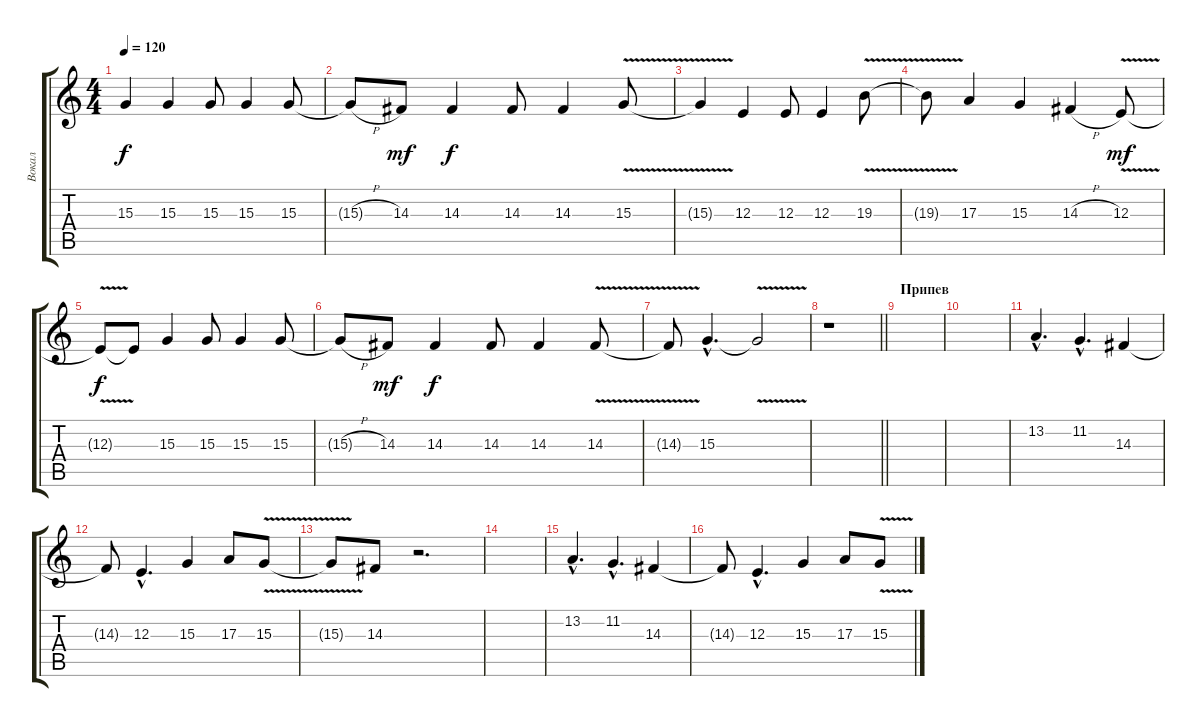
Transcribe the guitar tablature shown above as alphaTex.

\track ("Вокал" "Вокал") {instrument bassoon}
\staff {score tabs}
\tuning (Db4 Ab3 E3 B2 Gb2 B1) {hide}
\ts (4 4)
\tempo 120
\clef g2
\ks c
15.3{t}.4{dy f} 15.3.4 15.3.8 15.3.4 15.3.8 |
15.3{h t}.8 14.3.8{dy mf} 14.3.4{dy f} 14.3.8 14.3.4 15.3{v}.8 |
15.3{t}.4 12.3.4 12.3.8 12.3.4 19.3{v}.8 |
19.3{t}.8 17.3.4 15.3.4 14.3{h}.4 12.3{v}.8{dy mf} |
12.3{t}.8{dy f} 12.3{t}.8 15.3.4 15.3.8 15.3.4 15.3.8 |
15.3{h t}.8 14.3.8{dy mf} 14.3.4{dy f} 14.3.8 14.3.4 14.3{v}.8 |
14.3{t}.8 15.3{hac}.4{d} 15.3{v t}.2 |
\barLineRight lightlight
r.1{volume 16} |
\section ("" "Припев")
|
|
13.2{hac}.4{d} 11.2{hac}.4{d} 14.3.4 |
14.3{t}.8 12.3{hac}.4{d} 15.3.4 17.3.8 15.3{v}.8 |
15.3{t}.8 14.3.8 r.2{d} |
|
13.2{hac}.4{d} 11.2{hac}.4{d} 14.3.4 |
14.3{t}.8 12.3{hac}.4{d} 15.3.4 17.3.8 15.3{v}.8
